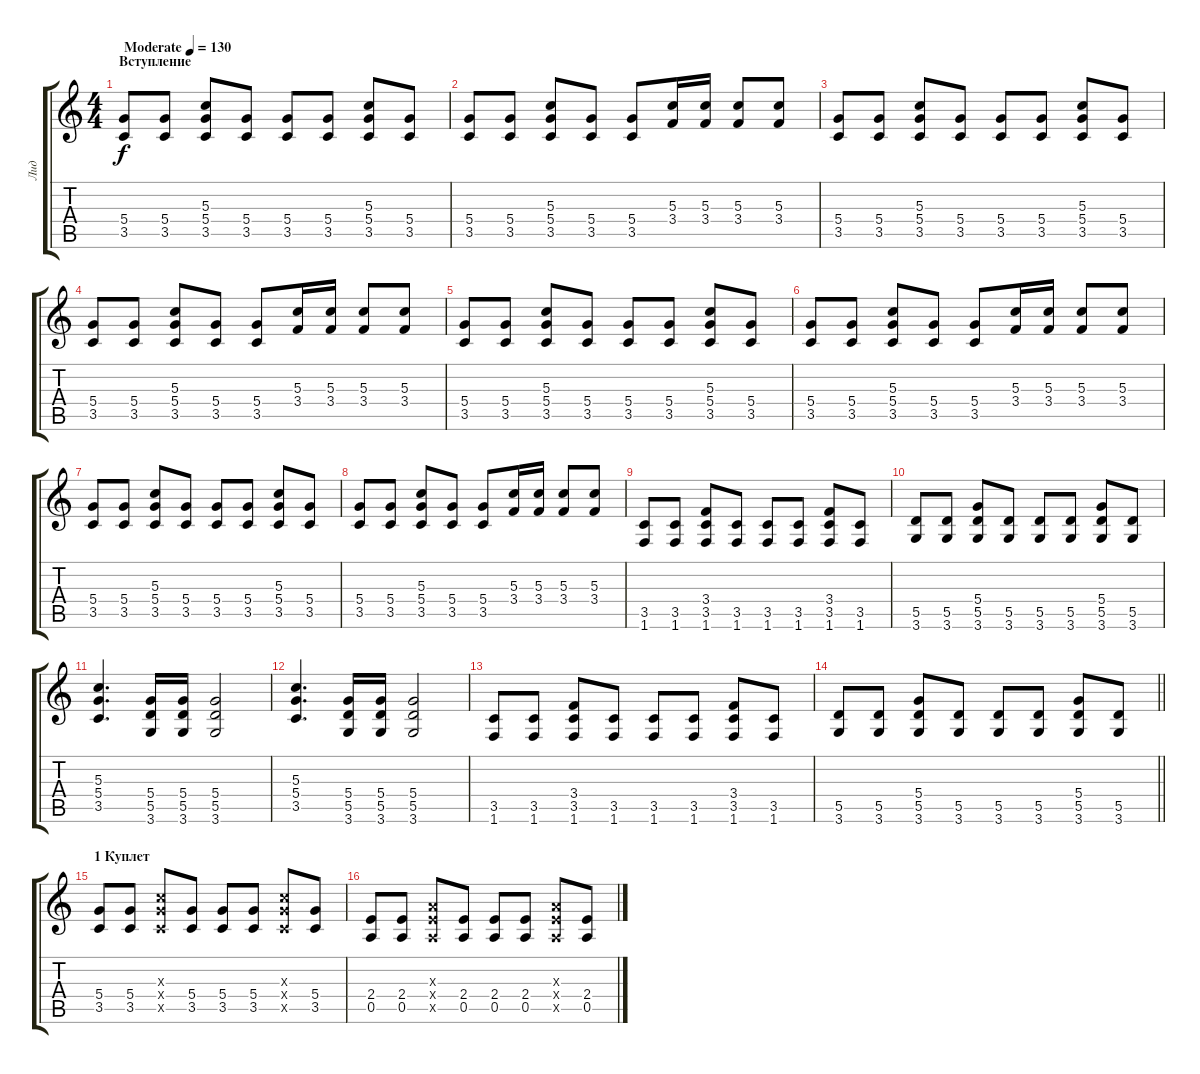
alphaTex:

\track ("Лид" "Лид") {instrument electricguitarmuted}
\staff {score tabs}
\tuning (E4 B3 G3 D3 A2 E2) {hide}
\ts (4 4)
\section ("" "Вступление")
\tempo (130 "Moderate")
\clef g2
\ks c
(5.4 3.5).8{dy f volume 7 instrument electricguitarmuted} (5.4 3.5).8 (5.3 5.4 3.5).8 (5.4 3.5).8 (5.4 3.5).8 (5.4 3.5).8 (5.3 5.4 3.5).8 (5.4 3.5).8 |
(5.4 3.5).8 (5.4 3.5).8 (5.3 5.4 3.5).8 (5.4 3.5).8 (5.4 3.5).8 (5.3 3.4).16 (5.3 3.4).16 (5.3 3.4).8 (5.3 3.4).8 |
(5.4 3.5).8{volume 7} (5.4 3.5).8 (5.3 5.4 3.5).8 (5.4 3.5).8 (5.4 3.5).8 (5.4 3.5).8 (5.3 5.4 3.5).8 (5.4 3.5).8 |
(5.4 3.5).8 (5.4 3.5).8 (5.3 5.4 3.5).8 (5.4 3.5).8 (5.4 3.5).8 (5.3 3.4).16 (5.3 3.4).16 (5.3 3.4).8 (5.3 3.4).8 |
(5.4 3.5).8{volume 7} (5.4 3.5).8 (5.3 5.4 3.5).8 (5.4 3.5).8 (5.4 3.5).8 (5.4 3.5).8 (5.3 5.4 3.5).8 (5.4 3.5).8 |
(5.4 3.5).8 (5.4 3.5).8 (5.3 5.4 3.5).8 (5.4 3.5).8 (5.4 3.5).8 (5.3 3.4).16 (5.3 3.4).16 (5.3 3.4).8 (5.3 3.4).8 |
(5.4 3.5).8{volume 7} (5.4 3.5).8 (5.3 5.4 3.5).8 (5.4 3.5).8 (5.4 3.5).8 (5.4 3.5).8 (5.3 5.4 3.5).8 (5.4 3.5).8 |
(5.4 3.5).8 (5.4 3.5).8 (5.3 5.4 3.5).8 (5.4 3.5).8 (5.4 3.5).8 (5.3 3.4).16 (5.3 3.4).16 (5.3 3.4).8 (5.3 3.4).8 |
(3.5 1.6).8 (3.5 1.6).8 (3.4 3.5 1.6).8 (3.5 1.6).8 (3.5 1.6).8 (3.5 1.6).8 (3.4 3.5 1.6).8 (3.5 1.6).8 |
(5.5 3.6).8 (5.5 3.6).8 (5.4 5.5 3.6).8 (5.5 3.6).8 (5.5 3.6).8 (5.5 3.6).8 (5.4 5.5 3.6).8 (5.5 3.6).8 |
(5.3 5.4 3.5).4{d} (5.4 5.5 3.6).16 (5.4 5.5 3.6).16 (5.4 5.5 3.6).2 |
(5.3 5.4 3.5).4{d} (5.4 5.5 3.6).16 (5.4 5.5 3.6).16 (5.4 5.5 3.6).2 |
(3.5 1.6).8 (3.5 1.6).8 (3.4 3.5 1.6).8 (3.5 1.6).8 (3.5 1.6).8 (3.5 1.6).8 (3.4 3.5 1.6).8 (3.5 1.6).8 |
\barLineRight lightlight
(5.5 3.6).8 (5.5 3.6).8 (5.4 5.5 3.6).8 (5.5 3.6).8 (5.5 3.6).8 (5.5 3.6).8 (5.4 5.5 3.6).8 (5.5 3.6).8 |
\section ("" "1 Куплет")
(5.4 3.5).8{volume 12} (5.4 3.5).8 (5.3{x} 5.4{x} 3.5{x}).8 (5.4 3.5).8 (5.4 3.5).8 (5.4 3.5).8 (5.3{x} 5.4{x} 3.5{x}).8 (5.4 3.5).8 |
(2.4 0.5).8 (2.4 0.5).8 (2.3{x} 2.4{x} 0.5{x}).8 (2.4 0.5).8 (2.4 0.5).8 (2.4 0.5).8 (2.3{x} 2.4{x} 0.5{x}).8 (2.4 0.5).8
